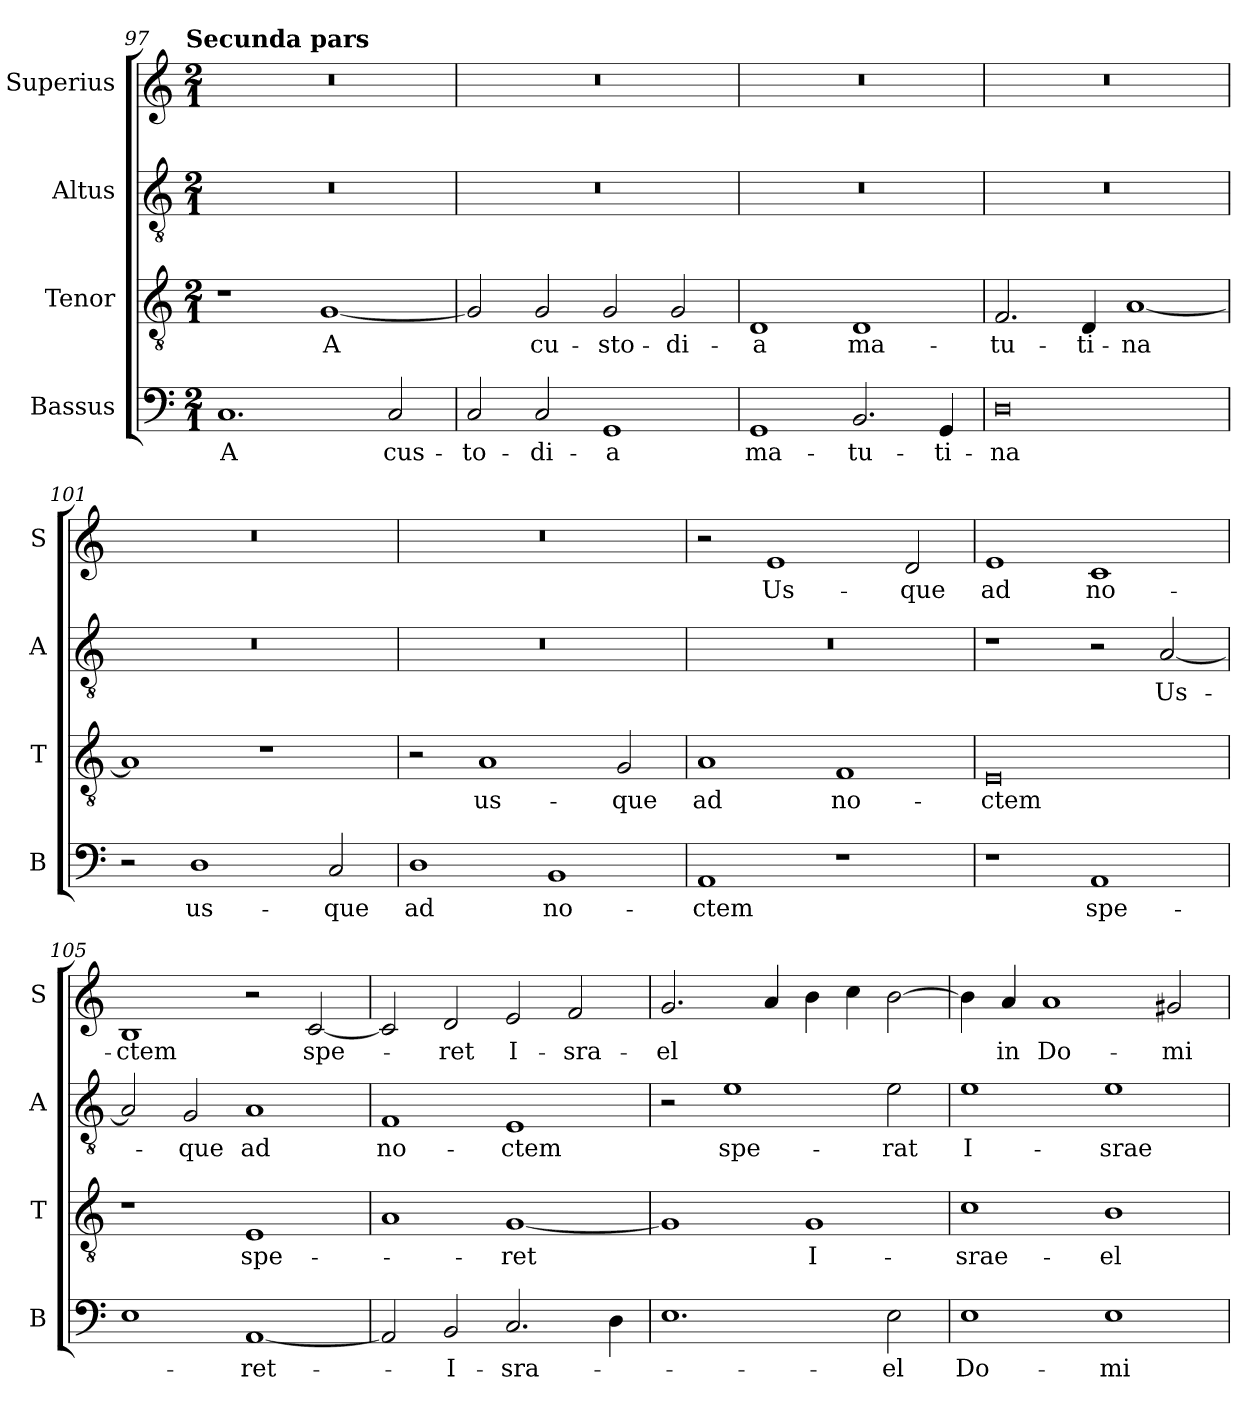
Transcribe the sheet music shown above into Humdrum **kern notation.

**kern	**text	**kern	**text	**kern	**text	**kern	**text
*part4	*part4	*part3	*part3	*part2	*part2	*part1	*part1
*staff4	*staff4	*staff3	*staff3	*staff2	*staff2	*staff1	*staff1
*I"Bassus	*	*I"Tenor	*	*I"Altus	*	*I"Superius	*
*I'B	*	*I'T	*	*I'A	*	*I'S	*
!!LO:LB:g=z
*clefF4	*	*clefGv2	*	*clefGv2	*	*clefG2	*
*k[]	*	*k[]	*	*k[]	*	*k[]	*
!!LO:TX:omd:t=Secunda pars
*M2/1	*	*M2/1	*	*M2/1	*	*M2/1	*
=97	=97	=97	=97	=97	=97	=97	=97
1.C	A	1r	.	0r	.	0r	.
.	.	[1G	A	.	.	.	.
2C/	cus-	.	.	.	.	.	.
=98	=98	=98	=98	=98	=98	=98	=98
2C/	-to-	2G/]	.	0r	.	0r	.
2C/	-di-	2G/	cu-	.	.	.	.
1GG	-a	2G/	-sto-	.	.	.	.
.	.	2G/	-di-	.	.	.	.
=99	=99	=99	=99	=99	=99	=99	=99
1GG	ma-	1D	-a	0r	.	0r	.
2.BB/	-tu-	1D	ma-	.	.	.	.
4GG/	-ti-	.	.	.	.	.	.
=100	=100	=100	=100	=100	=100	=100	=100
0D	-na	2.F/	-tu-	0r	.	0r	.
.	.	4D/	-ti-	.	.	.	.
.	.	[1A	-na	.	.	.	.
=101	=101	=101	=101	=101	=101	=101	=101
2r	.	1A]	.	0r	.	0r	.
1D	us-	.	.	.	.	.	.
.	.	1r	.	.	.	.	.
2C/	-que	.	.	.	.	.	.
=102	=102	=102	=102	=102	=102	=102	=102
1D	ad	2r	.	0r	.	0r	.
.	.	1A	us-	.	.	.	.
1BB	no-	.	.	.	.	.	.
.	.	2G/	-que	.	.	.	.
=103	=103	=103	=103	=103	=103	=103	=103
1AA	-ctem	1A	ad	0r	.	2r	.
.	.	.	.	.	.	1e	Us-
1r	.	1F	no-	.	.	.	.
.	.	.	.	.	.	2d/	-que
=104	=104	=104	=104	=104	=104	=104	=104
1r	.	0E	-ctem	1r	.	1e	ad
1AA	spe-	.	.	2r	.	1c	no-
.	.	.	.	[2A/	Us-	.	.
=105	=105	=105	=105	=105	=105	=105	=105
1E	.	1r	.	2A/]	.	1B	-ctem
.	.	.	.	2G/	-que	.	.
[1AA	-ret-	1E	spe-	1A	ad	2r	.
.	.	.	.	.	.	[2c/	spe-
=106	=106	=106	=106	=106	=106	=106	=106
2AA/]	.	1A	.	1F	no-	2c/]	.
2BB/	-I-	.	.	.	.	2d/	-ret
2.C/	-sra-	[1G	-ret	1E	-ctem	2e/	I-
.	.	.	.	.	.	2f/	-sra-
4D\	.	.	.	.	.	.	.
=107	=107	=107	=107	=107	=107	=107	=107
1.E	.	1G]	.	2r	.	2.g/	-el
.	.	.	.	1e	spe-	.	.
.	.	.	.	.	.	4a/	.
.	.	1G	I-	.	.	4b\	.
.	.	.	.	.	.	4cc\	.
2E\	-el	.	.	2e\	-rat	[2b\	.
=108	=108	=108	=108	=108	=108	=108	=108
1E	Do-	1c	-srae-	1e	I-	4b\]	.
.	.	.	.	.	.	4a/	in
.	.	.	.	.	.	1a	Do-
1E	-mi-	1B	-el	1e	-srae-	.	.
.	.	.	.	.	.	2g#X/	-mi-
=	=	=	=	=	=	=	=
*-	*-	*-	*-	*-	*-	*-	*-
